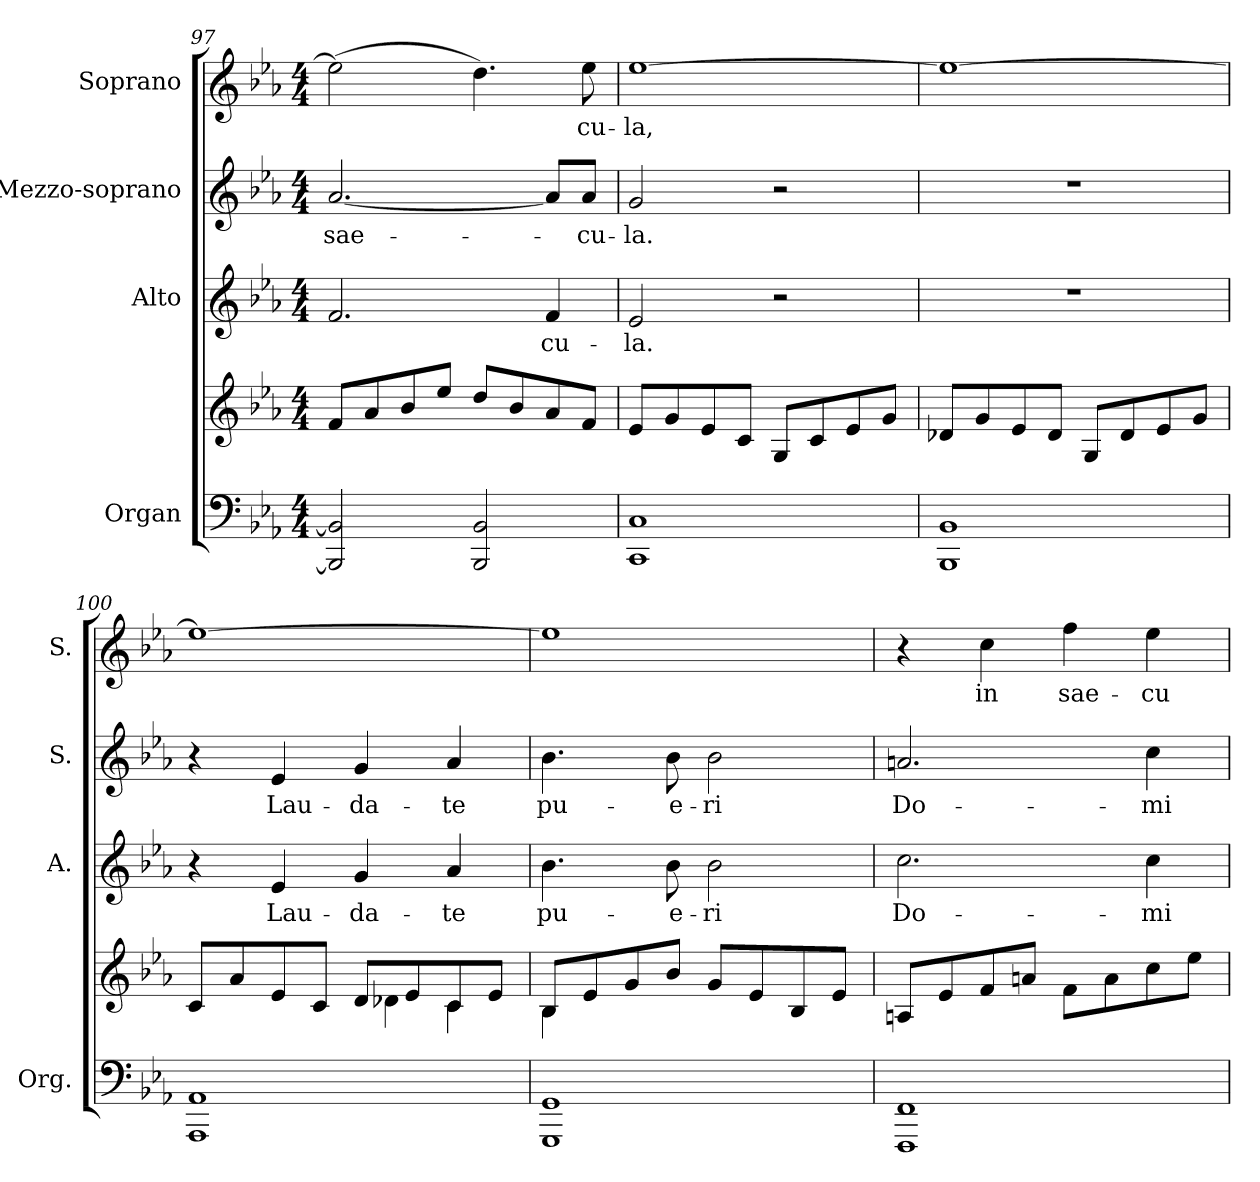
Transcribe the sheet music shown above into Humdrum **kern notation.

**kern	**kern	**kern	**text	**kern	**text	**kern	**text
*part4	*part4	*part3	*part3	*part2	*part2	*part1	*part1
*staff5	*staff4	*staff3	*staff3	*staff2	*staff2	*staff1	*staff1
*I"Organ	*	*I"Alto	*	*I"Mezzo-soprano	*	*I"Soprano	*
*I'Org.	*	*I'A.	*	*I'S.	*	*I'S.	*
*clefF4	*clefG2	*clefG2	*	*clefG2	*	*clefG2	*
*k[b-e-a-]	*k[b-e-a-]	*k[b-e-a-]	*	*k[b-e-a-]	*	*k[b-e-a-]	*
*E-:	*E-:	*E-:	*	*E-:	*	*E-:	*
*M4/4	*M4/4	*M4/4	*	*M4/4	*	*M4/4	*
=97	=97	=97	=97	=97	=97	=97	=97
!	!	!	!	!	!LO:LY:b:color=#000000	!	!
2BBB-i/] 2BB-i]	8fi/L	2.fi/	.	[2.a-i/	sae-	(2ee-i\]	.
.	8a-i/	.	.	.	.	.	.
.	8b-i/	.	.	.	.	.	.
.	8ee-i/J	.	.	.	.	.	.
2BBB-i/ 2BB-i	8ddi/L	.	.	.	.	4.ddi\)	.
.	8b-i/	.	.	.	.	.	.
!	!	!	!LO:LY:b:color=#000000	!	!	!	!
.	8a-i/	4fi/	-cu-	8a-i/L]	.	.	.
!	!	!	!	!	!LO:LY:b:color=#000000	!	!
!	!	!	!	!	!	!	!LO:LY:b:color=#000000
.	8fi/J	.	.	8a-i/J	-cu-	8ee-i\	-cu-
=98	=98	=98	=98	=98	=98	=98	=98
!	!	!	!LO:LY:b:color=#000000	!	!	!	!
!	!	!	!	!	!LO:LY:b:color=#000000	!	!
!	!	!	!	!	!	!	!LO:LY:b:color=#000000
1CCi 1Ci	8e-i/L	2e-i/	-la.	2gi/	-la.	[1ee-i	-la,
.	8gi/	.	.	.	.	.	.
.	8e-i/	.	.	.	.	.	.
.	8ci/J	.	.	.	.	.	.
.	8Gi/L	2r	.	2r	.	.	.
.	8ci/	.	.	.	.	.	.
.	8e-i/	.	.	.	.	.	.
.	8gi/J	.	.	.	.	.	.
!!LO:LB:g=z
=99	=99	=99	=99	=99	=99	=99	=99
1BBB-i 1BB-i	8d-Xi/L	1r	.	1r	.	1ee-i_	.
.	8gi/	.	.	.	.	.	.
.	8e-i/	.	.	.	.	.	.
.	8d-i/J	.	.	.	.	.	.
.	8Gi/L	.	.	.	.	.	.
.	8d-i/	.	.	.	.	.	.
.	8e-i/	.	.	.	.	.	.
.	8gi/J	.	.	.	.	.	.
=100	=100	=100	=100	=100	=100	=100	=100
*	*^	*	*	*	*	*	*
1AAA-i 1AA-i	8ci/L	2ryy	4r	.	4r	.	1ee-i_	.
.	8a-i/	.	.	.	.	.	.	.
!	!	!	!	!LO:LY:b:color=#000000	!	!	!	!
!	!	!	!	!	!	!LO:LY:b:color=#000000	!	!
.	8e-i/	.	4e-i/	Lau-	4e-i/	Lau-	.	.
.	8ci/J	.	.	.	.	.	.	.
!	!	!	!	!LO:LY:b:color=#000000	!	!	!	!
!	!	!	!	!	!	!LO:LY:b:color=#000000	!	!
.	8di/L	4d-Xi\	4gi/	-da-	4gi/	-da-	.	.
.	8e-i/	.	.	.	.	.	.	.
!	!	!	!	!LO:LY:b:color=#000000	!	!	!	!
!	!	!	!	!	!	!LO:LY:b:color=#000000	!	!
.	8ci/	4ci\	4a-i/	-te	4a-i/	-te	.	.
.	8e-i/J	.	.	.	.	.	.	.
=101	=101	=101	=101	=101	=101	=101	=101	=101
!	!	!	!	!LO:LY:b:color=#000000	!	!	!	!
!	!	!	!	!	!	!LO:LY:b:color=#000000	!	!
1GGGi 1GGi	8B-i/L	4B-i\	4.b-i\	pu-	4.b-i\	pu-	1ee-i]	.
.	8e-i/	.	.	.	.	.	.	.
.	8gi/	2.ryy	.	.	.	.	.	.
!	!	!	!	!LO:LY:b:color=#000000	!	!	!	!
!	!	!	!	!	!	!LO:LY:b:color=#000000	!	!
.	8b-i/J	.	8b-i\	-e-	8b-i\	-e-	.	.
!	!	!	!	!LO:LY:b:color=#000000	!	!	!	!
!	!	!	!	!	!	!LO:LY:b:color=#000000	!	!
.	8gi/L	.	2b-i\	-ri	2b-i\	-ri	.	.
.	8e-i/	.	.	.	.	.	.	.
.	8B-i/	.	.	.	.	.	.	.
.	8e-i/J	.	.	.	.	.	.	.
*	*v	*v	*	*	*	*	*	*
=102	=102	=102	=102	=102	=102	=102	=102
!	!	!	!LO:LY:b:color=#000000	!	!	!	!
!	!	!	!	!	!LO:LY:b:color=#000000	!	!
1FFFi 1FFi	8Ani/L	2.cci\	Do-	2.ani/	Do-	4r	.
.	8e-i/	.	.	.	.	.	.
!	!	!	!	!	!	!	!LO:LY:b:color=#000000
.	8fi/	.	.	.	.	4cci\	in
.	8ani/J	.	.	.	.	.	.
!	!	!	!	!	!	!	!LO:LY:b:color=#000000
.	8fi\L	.	.	.	.	4ffi\	sae-
.	8ai\	.	.	.	.	.	.
!	!	!	!LO:LY:b:color=#000000	!	!	!	!
!	!	!	!	!	!LO:LY:b:color=#000000	!	!
!	!	!	!	!	!	!	!LO:LY:b:color=#000000
.	8cci\	4cci\	-mi-	4cci\	-mi-	4ee-i\	-cu-
.	8ee-i\J	.	.	.	.	.	.
=	=	=	=	=	=	=	=
*-	*-	*-	*-	*-	*-	*-	*-
